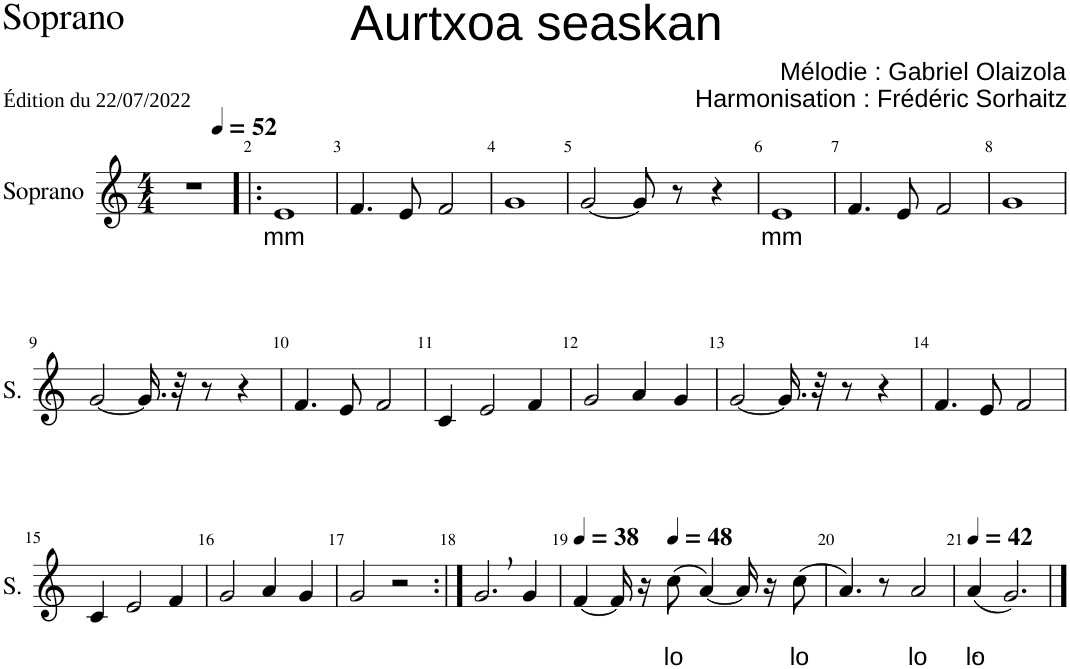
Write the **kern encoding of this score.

**kern	**text	**text
*part1	*part1	*part1
*staff1	*staff1	*staff1
*I"Soprano	*	*
*I'S.	*	*
*clefG2	*	*
*k[]	*	*
*M4/4	*	*
=1	=1	=1
*^	*	*
1r	2ryy	.	.
.	8ryy	.	.
*MM52	*	*	*
.	4.ryy	.	.
=2!|:	=2!|:	=2!|:	=2!|:
!	!	!LO:LY:b	!
*v	*v	*	*
1e	mm	.
=3	=3	=3
4.f/	.	.
8e/	.	.
2f/	.	.
=4	=4	=4
1g	.	.
=5	=5	=5
[2g/	.	.
8g/]	.	.
8r	.	.
4r	.	.
=6	=6	=6
!	!LO:LY:b	!
1e	mm	.
=7	=7	=7
4.f/	.	.
8e/	.	.
2f/	.	.
=8	=8	=8
1g	.	.
!!LO:LB:g=z
=9	=9	=9
[2g/	.	.
16.g/]	.	.
32r	.	.
8r	.	.
4r	.	.
=10	=10	=10
4.f/	.	.
8e/	.	.
2f/	.	.
=11	=11	=11
4c/	.	.
2e/	.	.
4f/	.	.
=12	=12	=12
2g/	.	.
4a/	.	.
4g/	.	.
=13	=13	=13
[2g/	.	.
16.g/]	.	.
32r	.	.
8r	.	.
4r	.	.
=14	=14	=14
4.f/	.	.
8e/	.	.
2f/	.	.
!!LO:LB:g=z
=15	=15	=15
4c/	.	.
2e/	.	.
4f/	.	.
=16	=16	=16
2g/	.	.
4a/	.	.
4g/	.	.
=17	=17	=17
2g/	.	.
2r	.	.
=18:|!	=18:|!	=18:|!
2.g,/	.	.
4g/	.	.
=19	=19	=19
*MM38	*	*
[4f/	.	.
16f/]	.	.
16r	.	.
*MM48	*	*
!	!	!LO:LY:b
(8cc\	.	lo
[4a/)	.	.
16a/]	.	.
16r	.	.
!	!	!LO:LY:b
(8cc\	.	lo
=20	=20	=20
4.a/)	.	.
8r	.	.
!	!	!LO:LY:b
2a/	.	lo
=21	=21	=21
*MM42	*	*
!	!	!LO:LY:b
(4a/	.	lo-
2.g/)	.	.
==	==	==
*-	*-	*-
